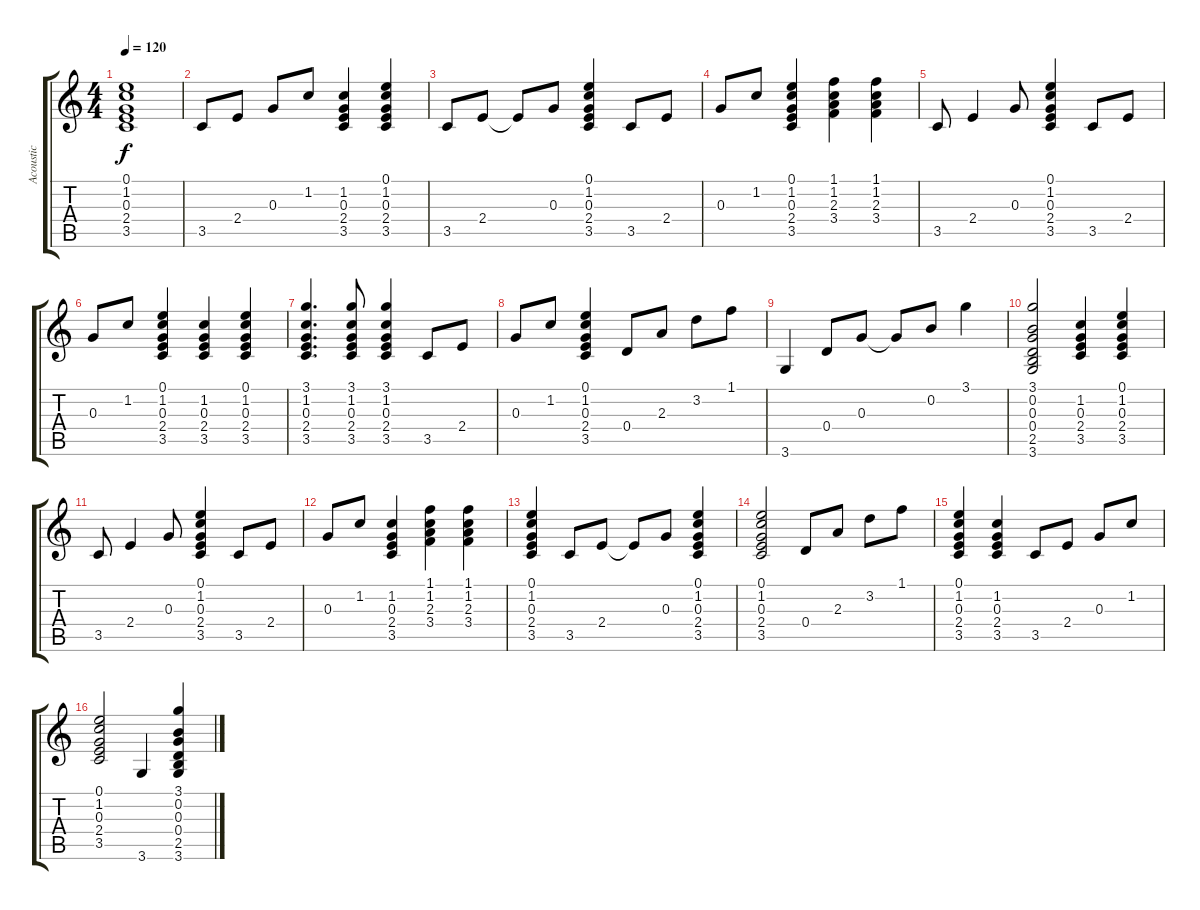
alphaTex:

\track ("Acoustic" "Acoustic") {instrument acousticguitarsteel}
\staff {score tabs}
\tuning (E4 B3 G3 D3 A2 E2) {hide}
\ts (4 4)
\tempo 120
\clef g2
\ks c
(0.1 1.2 0.3 2.4 3.5).1{dy f} |
3.5.8 2.4.8 0.3.8 1.2.8 (1.2 0.3 2.4 3.5).4 (0.1 1.2 0.3 2.4 3.5).4 |
3.5.8 2.4.8 2.4{t}.8 0.3.8 (0.1 1.2 0.3 2.4 3.5).4 3.5.8 2.4.8 |
0.3.8 1.2.8 (0.1 1.2 0.3 2.4 3.5).4 (1.1 1.2 2.3 3.4).4 (1.1 1.2 2.3 3.4).4 |
3.5.8 2.4.4 0.3.8 (0.1 1.2 0.3 2.4 3.5).4 3.5.8 2.4.8 |
0.3.8 1.2.8 (0.1 1.2 0.3 2.4 3.5).4 (1.2 0.3 2.4 3.5).4 (0.1 1.2 0.3 2.4 3.5).4 |
(3.1 1.2 0.3 2.4 3.5).4{d} (3.1 1.2 0.3 2.4 3.5).8 (3.1 1.2 0.3 2.4 3.5).4 3.5.8 2.4.8 |
0.3.8 1.2.8 (0.1 1.2 0.3 2.4 3.5).4 0.4.8 2.3.8 3.2.8 1.1.8 |
3.6.4 0.4.8 0.3.8 0.3{t}.8 0.2.8 3.1.4 |
(3.1 0.2 0.3 0.4 2.5 3.6).2 (1.2 0.3 2.4 3.5).4 (0.1 1.2 0.3 2.4 3.5).4 |
3.5.8 2.4.4 0.3.8 (0.1 1.2 0.3 2.4 3.5).4 3.5.8 2.4.8 |
0.3.8 1.2.8 (1.2 0.3 2.4 3.5).4 (1.1 1.2 2.3 3.4).4 (1.1 1.2 2.3 3.4).4 |
(0.1 1.2 0.3 2.4 3.5).4 3.5.8 2.4.8 2.4{t}.8 0.3.8 (0.1 1.2 0.3 2.4 3.5).4 |
(0.1 1.2 0.3 2.4 3.5).2 0.4.8 2.3.8 3.2.8 1.1.8 |
(0.1 1.2 0.3 2.4 3.5).4 (1.2 0.3 2.4 3.5).4 3.5.8 2.4.8 0.3.8 1.2.8 |
(0.1 1.2 0.3 2.4 3.5).2 3.6.4 (3.1 0.2 0.3 0.4 2.5 3.6).4
